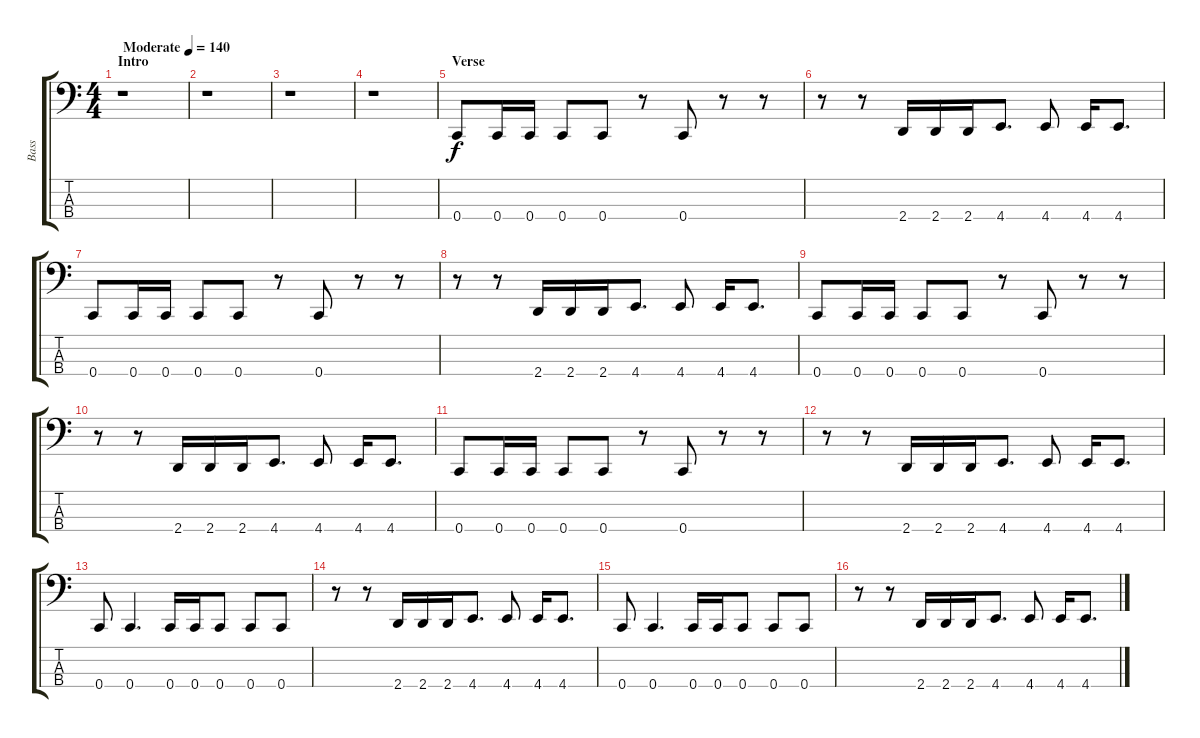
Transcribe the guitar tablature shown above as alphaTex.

\track ("Bass" "Bass") {instrument electricbassfinger}
\staff {score tabs}
\tuning (F2 C2 G1 C1) {hide}
\ts (4 4)
\section ("" "Intro")
\tempo (140 "Moderate")
\clef f4
\ks c
r.1{dy f instrument electricbassfinger} |
r.1 |
r.1 |
r.1 |
\section ("" "Verse")
0.4.8 0.4.16 0.4.16 0.4.8 0.4.8 r.8 0.4.8 r.8 r.8 |
r.8 r.8 2.4.16 2.4.16 2.4.16 4.4.8{d} 4.4.8 4.4.16 4.4.8{d} |
0.4.8 0.4.16 0.4.16 0.4.8 0.4.8 r.8 0.4.8 r.8 r.8 |
r.8 r.8 2.4.16 2.4.16 2.4.16 4.4.8{d} 4.4.8 4.4.16 4.4.8{d} |
0.4.8 0.4.16 0.4.16 0.4.8 0.4.8 r.8 0.4.8 r.8 r.8 |
r.8 r.8 2.4.16 2.4.16 2.4.16 4.4.8{d} 4.4.8 4.4.16 4.4.8{d} |
0.4.8 0.4.16 0.4.16 0.4.8 0.4.8 r.8 0.4.8 r.8 r.8 |
r.8 r.8 2.4.16 2.4.16 2.4.16 4.4.8{d} 4.4.8 4.4.16 4.4.8{d} |
0.4.8 0.4.4{d} 0.4.16 0.4.16 0.4.8 0.4.8 0.4.8 |
r.8 r.8 2.4.16 2.4.16 2.4.16 4.4.8{d} 4.4.8 4.4.16 4.4.8{d} |
0.4.8 0.4.4{d} 0.4.16 0.4.16 0.4.8 0.4.8 0.4.8 |
r.8 r.8 2.4.16 2.4.16 2.4.16 4.4.8{d} 4.4.8 4.4.16 4.4.8{d}
